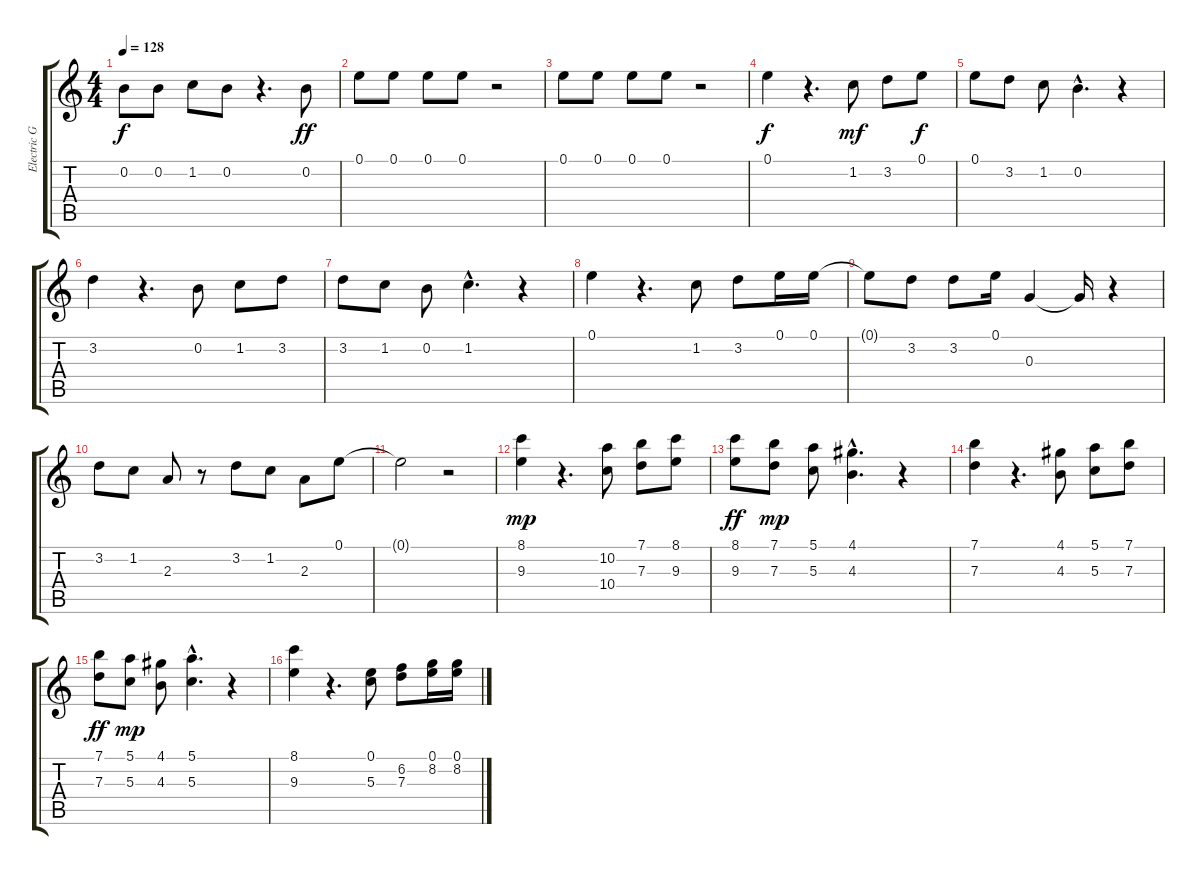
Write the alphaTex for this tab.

\track ("Electric Guitar (jaz" "Electric G") {instrument overdrivenguitar}
\staff {score tabs}
\tuning (E4 B3 G3 D3 A2 E2) {hide}
\ts (4 4)
\tempo 128
\clef g2
\ks c
0.2.8{dy f} 0.2.8 1.2.8 0.2.8 r.4{d} 0.2.8{dy ff} |
0.1.8 0.1.8 0.1.8 0.1.8 r.2 |
0.1.8 0.1.8 0.1.8 0.1.8 r.2 |
0.1.4{dy f} r.4{d} 1.2.8{dy mf} 3.2.8 0.1.8{dy f} |
0.1.8 3.2.8 1.2.8 0.2{hac}.4{d} r.4 |
3.2.4 r.4{d} 0.2.8 1.2.8 3.2.8 |
3.2.8 1.2.8 0.2.8 1.2{hac}.4{d} r.4 |
0.1.4 r.4{d} 1.2.8 3.2.8 0.1.16 0.1.16 |
0.1{t}.8 3.2.8 3.2.8 0.1.16 0.3.4 0.3{t}.16 r.4 |
3.2.8 1.2.8 2.3.8 r.8 3.2.8 1.2.8 2.3.8 0.1.8 |
0.1{t}.2 r.2 |
(8.1 9.3).4{dy mp} r.4{d} (10.2 10.4).8 (7.1 7.3).8 (8.1 9.3).8 |
(8.1 9.3).8{dy ff} (7.1 7.3).8{dy mp} (5.1 5.3).8 (4.1{hac} 4.3{hac}).4{d} r.4 |
(7.1 7.3).4 r.4{d} (4.1 4.3).8 (5.1 5.3).8 (7.1 7.3).8 |
(7.1 7.3).8{dy ff} (5.1 5.3).8{dy mp} (4.1 4.3).8 (5.1{hac} 5.3{hac}).4{d} r.4 |
(8.1 9.3).4 r.4{d} (0.1 5.3).8 (6.2 7.3).8 (0.1 8.2).16 (0.1 8.2).16
